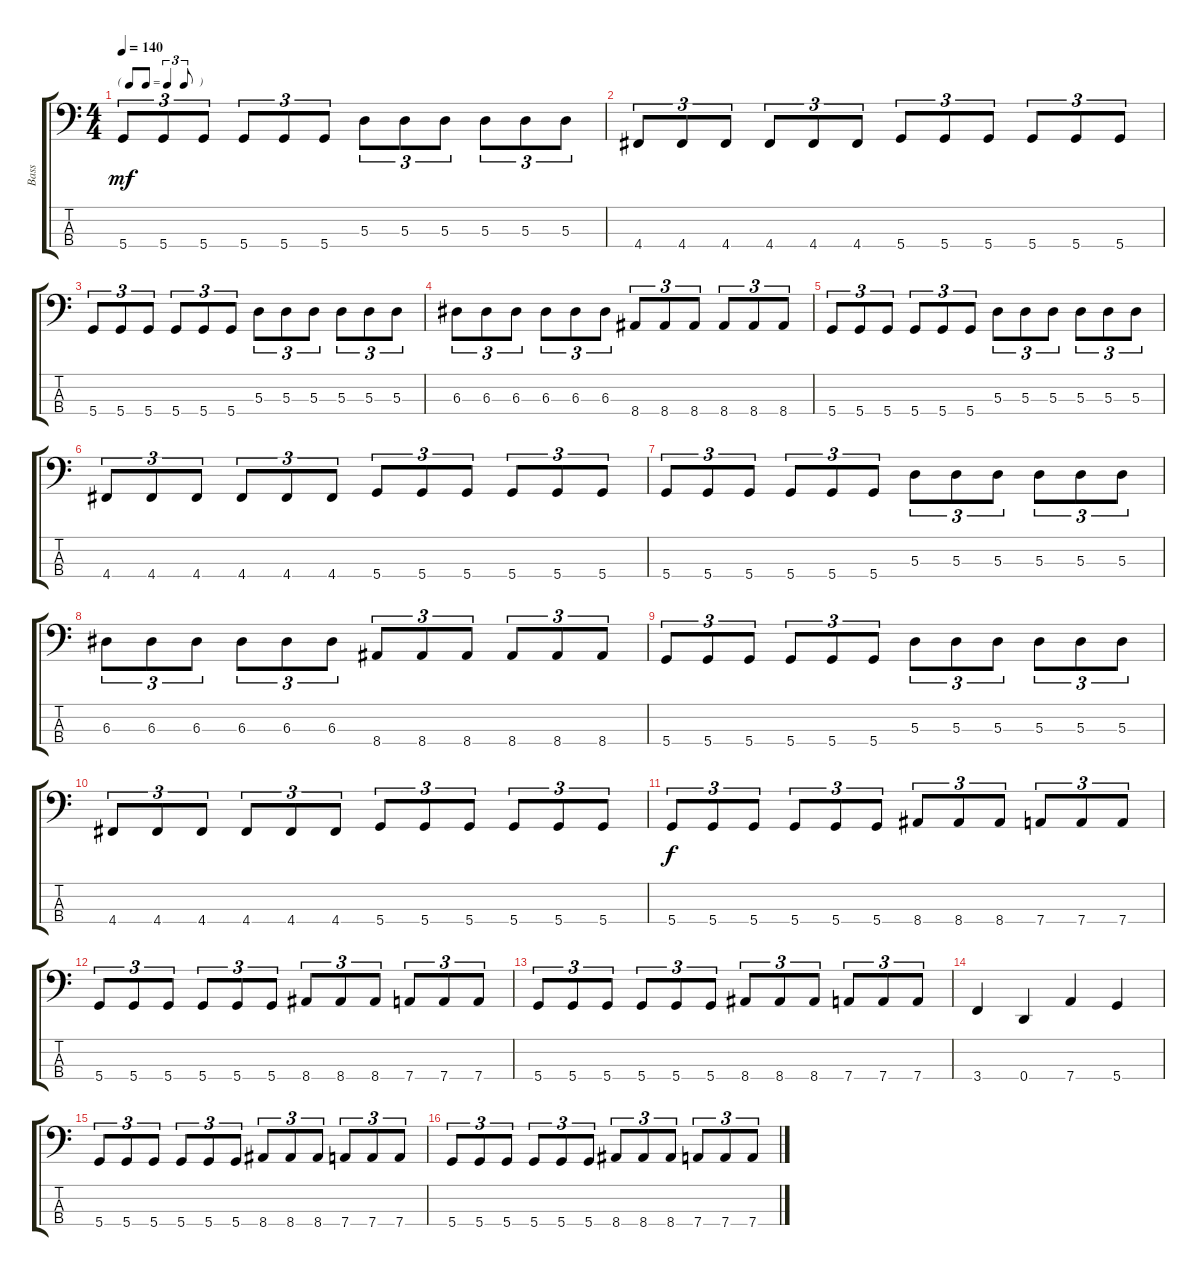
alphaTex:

\track ("Bass" "Bass") {instrument electricbassfinger}
\staff {score tabs}
\tuning (G2 D2 A1 D1) {hide}
\ts (4 4)
\tf triplet8th
\tempo 140
\clef f4
\ks c
5.4.8{tu (3 2) dy mf} 5.4.8{tu (3 2)} 5.4.8{tu (3 2)} 5.4.8{tu (3 2)} 5.4.8{tu (3 2)} 5.4.8{tu (3 2)} 5.3.8{tu (3 2)} 5.3.8{tu (3 2)} 5.3.8{tu (3 2)} 5.3.8{tu (3 2)} 5.3.8{tu (3 2)} 5.3.8{tu (3 2)} |
4.4.8{tu (3 2)} 4.4.8{tu (3 2)} 4.4.8{tu (3 2)} 4.4.8{tu (3 2)} 4.4.8{tu (3 2)} 4.4.8{tu (3 2)} 5.4.8{tu (3 2)} 5.4.8{tu (3 2)} 5.4.8{tu (3 2)} 5.4.8{tu (3 2)} 5.4.8{tu (3 2)} 5.4.8{tu (3 2)} |
5.4.8{tu (3 2)} 5.4.8{tu (3 2)} 5.4.8{tu (3 2)} 5.4.8{tu (3 2)} 5.4.8{tu (3 2)} 5.4.8{tu (3 2)} 5.3.8{tu (3 2)} 5.3.8{tu (3 2)} 5.3.8{tu (3 2)} 5.3.8{tu (3 2)} 5.3.8{tu (3 2)} 5.3.8{tu (3 2)} |
6.3.8{tu (3 2)} 6.3.8{tu (3 2)} 6.3.8{tu (3 2)} 6.3.8{tu (3 2)} 6.3.8{tu (3 2)} 6.3.8{tu (3 2)} 8.4.8{tu (3 2)} 8.4.8{tu (3 2)} 8.4.8{tu (3 2)} 8.4.8{tu (3 2)} 8.4.8{tu (3 2)} 8.4.8{tu (3 2)} |
5.4.8{tu (3 2)} 5.4.8{tu (3 2)} 5.4.8{tu (3 2)} 5.4.8{tu (3 2)} 5.4.8{tu (3 2)} 5.4.8{tu (3 2)} 5.3.8{tu (3 2)} 5.3.8{tu (3 2)} 5.3.8{tu (3 2)} 5.3.8{tu (3 2)} 5.3.8{tu (3 2)} 5.3.8{tu (3 2)} |
4.4.8{tu (3 2)} 4.4.8{tu (3 2)} 4.4.8{tu (3 2)} 4.4.8{tu (3 2)} 4.4.8{tu (3 2)} 4.4.8{tu (3 2)} 5.4.8{tu (3 2)} 5.4.8{tu (3 2)} 5.4.8{tu (3 2)} 5.4.8{tu (3 2)} 5.4.8{tu (3 2)} 5.4.8{tu (3 2)} |
5.4.8{tu (3 2)} 5.4.8{tu (3 2)} 5.4.8{tu (3 2)} 5.4.8{tu (3 2)} 5.4.8{tu (3 2)} 5.4.8{tu (3 2)} 5.3.8{tu (3 2)} 5.3.8{tu (3 2)} 5.3.8{tu (3 2)} 5.3.8{tu (3 2)} 5.3.8{tu (3 2)} 5.3.8{tu (3 2)} |
6.3.8{tu (3 2)} 6.3.8{tu (3 2)} 6.3.8{tu (3 2)} 6.3.8{tu (3 2)} 6.3.8{tu (3 2)} 6.3.8{tu (3 2)} 8.4.8{tu (3 2)} 8.4.8{tu (3 2)} 8.4.8{tu (3 2)} 8.4.8{tu (3 2)} 8.4.8{tu (3 2)} 8.4.8{tu (3 2)} |
5.4.8{tu (3 2)} 5.4.8{tu (3 2)} 5.4.8{tu (3 2)} 5.4.8{tu (3 2)} 5.4.8{tu (3 2)} 5.4.8{tu (3 2)} 5.3.8{tu (3 2)} 5.3.8{tu (3 2)} 5.3.8{tu (3 2)} 5.3.8{tu (3 2)} 5.3.8{tu (3 2)} 5.3.8{tu (3 2)} |
4.4.8{tu (3 2)} 4.4.8{tu (3 2)} 4.4.8{tu (3 2)} 4.4.8{tu (3 2)} 4.4.8{tu (3 2)} 4.4.8{tu (3 2)} 5.4.8{tu (3 2)} 5.4.8{tu (3 2)} 5.4.8{tu (3 2)} 5.4.8{tu (3 2)} 5.4.8{tu (3 2)} 5.4.8{tu (3 2)} |
5.4.8{tu (3 2) dy f} 5.4.8{tu (3 2)} 5.4.8{tu (3 2)} 5.4.8{tu (3 2)} 5.4.8{tu (3 2)} 5.4.8{tu (3 2)} 8.4.8{tu (3 2)} 8.4.8{tu (3 2)} 8.4.8{tu (3 2)} 7.4.8{tu (3 2)} 7.4.8{tu (3 2)} 7.4.8{tu (3 2)} |
5.4.8{tu (3 2)} 5.4.8{tu (3 2)} 5.4.8{tu (3 2)} 5.4.8{tu (3 2)} 5.4.8{tu (3 2)} 5.4.8{tu (3 2)} 8.4.8{tu (3 2)} 8.4.8{tu (3 2)} 8.4.8{tu (3 2)} 7.4.8{tu (3 2)} 7.4.8{tu (3 2)} 7.4.8{tu (3 2)} |
5.4.8{tu (3 2)} 5.4.8{tu (3 2)} 5.4.8{tu (3 2)} 5.4.8{tu (3 2)} 5.4.8{tu (3 2)} 5.4.8{tu (3 2)} 8.4.8{tu (3 2)} 8.4.8{tu (3 2)} 8.4.8{tu (3 2)} 7.4.8{tu (3 2)} 7.4.8{tu (3 2)} 7.4.8{tu (3 2)} |
3.4.4 0.4.4 7.4.4 5.4.4 |
5.4.8{tu (3 2)} 5.4.8{tu (3 2)} 5.4.8{tu (3 2)} 5.4.8{tu (3 2)} 5.4.8{tu (3 2)} 5.4.8{tu (3 2)} 8.4.8{tu (3 2)} 8.4.8{tu (3 2)} 8.4.8{tu (3 2)} 7.4.8{tu (3 2)} 7.4.8{tu (3 2)} 7.4.8{tu (3 2)} |
5.4.8{tu (3 2)} 5.4.8{tu (3 2)} 5.4.8{tu (3 2)} 5.4.8{tu (3 2)} 5.4.8{tu (3 2)} 5.4.8{tu (3 2)} 8.4.8{tu (3 2)} 8.4.8{tu (3 2)} 8.4.8{tu (3 2)} 7.4.8{tu (3 2)} 7.4.8{tu (3 2)} 7.4.8{tu (3 2)}
